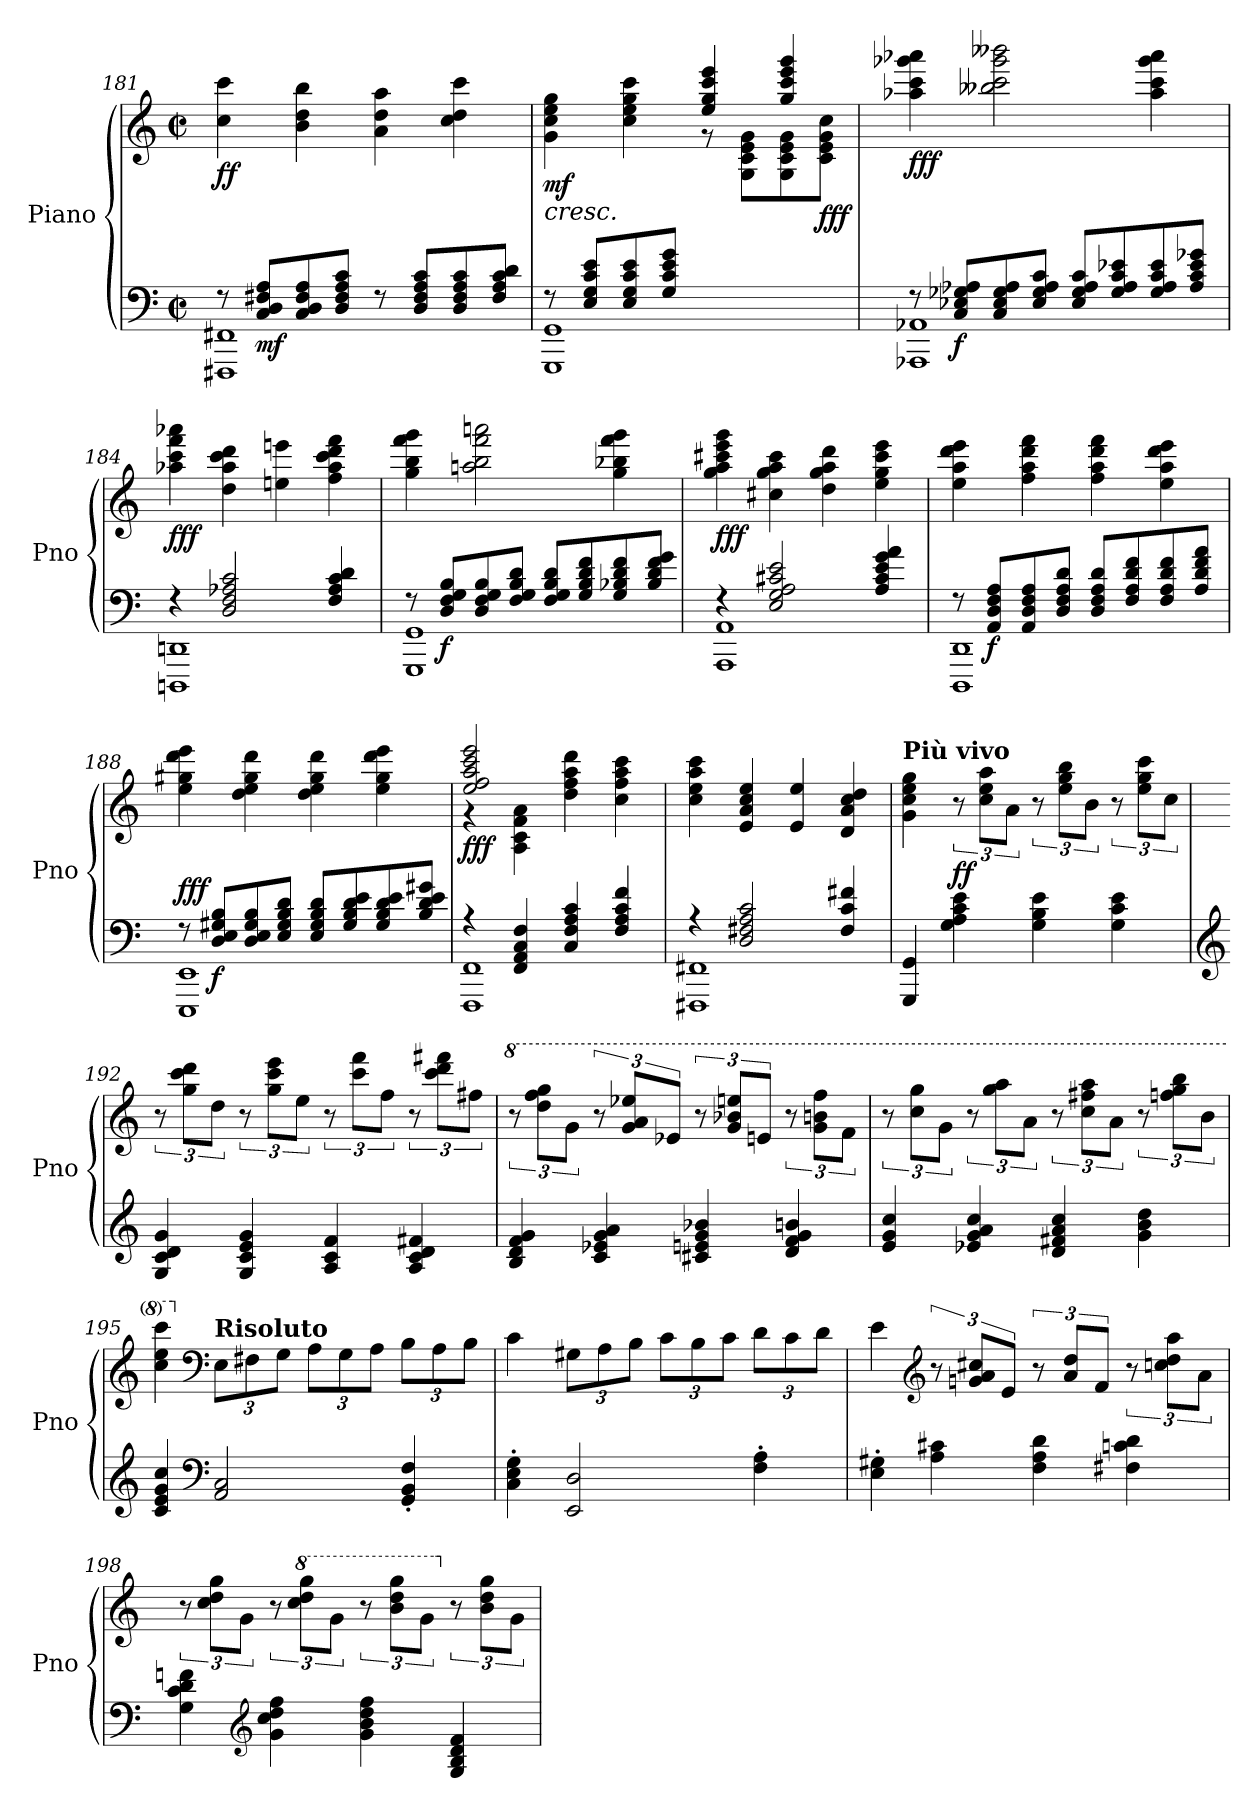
**kern	**kern	**dynam
*part1	*part1	*part1
*staff2	*staff1	*staff1/2
*I"Piano	*	*
*I'Pno	*	*
*clefF4	*clefG2	*
*k[]	*k[]	*
*M4/4	*M4/4	*
*met(c|)	*met(c|)	*
=181	=181	=181
*^	*	*
!	!	!	!LO:DY:b
8r	1FFF#X 1FF#X	4cc\ 4ccc\	ff
!	!	!	!LO:DY:b=2
8C/ 8D/ 8F#X/ 8A/L	.	.	mf
8C/ 8D/ 8F#/ 8A/	.	4b\ 4dd\ 4bb\	.
8D/ 8F#/ 8A/ 8c/J	.	.	.
8r	.	4a\ 4dd\ 4aa\	.
8D/ 8F#/ 8A/ 8c/L	.	.	.
8D/ 8F#/ 8A/ 8c/	.	4cc\ 4dd\ 4ccc\	.
8F#/ 8A/ 8c/ 8d/J	.	.	.
=182	=182	=182	=182
!	!	!	!LO:HP:b
*	*	*^	*
!	!	!	!	!LO:DY:n=1:b
8rF	1GGG 1GG	4g\ 4cc\ 4ee\ 4gg\	4rgyy	< mf
8E/ 8G/ 8c/ 8e/L	.	.	.	.
8E/ 8G/ 8c/ 8e/	.	4cc\ 4ee\ 4gg\ 4ccc\	4rgyy	.
8G/ 8c/ 8e/ 8g/J	.	.	.	.
2ryy	.	4ee/ 4gg/ 4ccc/ 4eee/	8rg	.
.	.	.	8G\ 8c\ 8e\ 8g\L	.
.	.	4gg/ 4ccc/ 4eee/ 4ggg/	8G\ 8c\ 8e\ 8g\	.
!	!	!	!	!LO:DY:n=2:b
.	.	.	8c\ 8e\ 8g\ 8cc\J	fff
*v	*v	*	*	*
*	*v	*v	*
.	.	[
!!LO:LB:g=z
=183	=183	=183
*^	*	*
!	!	!	!LO:DY:b
8rF	1AAA-X 1AA-X	4aa-X\ 4ccc\ 4ggg-X\ 4aaa-X\	fff
!	!	!	!LO:DY:b=2
8C/ 8E-X/ 8G-X/ 8A-X/L	.	.	f
8C/ 8E-/ 8G-/ 8A-/	.	2bb--X\ 2ccc\ 2ggg-\ 2bbb--X\	.
8E-/ 8G-/ 8A-/ 8c/J	.	.	.
8E-/ 8G-/ 8A-/ 8c/L	.	.	.
8G-/ 8A-/ 8c/ 8e-X/	.	.	.
8G-/ 8A-/ 8c/ 8e-/	.	4aa-\ 4ccc\ 4ggg-\ 4aaa-\	.
8A-/ 8c/ 8e-/ 8g-X/J	.	.	.
=184	=184	=184	=184
!	!	!	!LO:DY:b
4rF	1DDDn 1DDn	4aa-X\ 4ccc\ 4fff\ 4aaa-X\	fff
2D/ 2F/ 2A-X/ 2c/	.	4dd\ 4aa-\ 4ccc\ 4ddd\	.
.	.	4een\ 4eeen\	.
4F/ 4A-/ 4c/ 4d/	.	4ff\ 4aa-\ 4ccc\ 4ddd\ 4fff\	.
=185	=185	=185	=185
8rF	1GGG 1GG	4gg\ 4bb\ 4fff\ 4ggg\	.
!	!	!	!LO:DY:b=2
8D/ 8F/ 8G/ 8B/L	.	.	f
8D/ 8F/ 8G/ 8B/	.	2aan\ 2bb\ 2fff\ 2aaan\	.
8F/ 8G/ 8B/ 8d/J	.	.	.
8F/ 8G/ 8B/ 8d/L	.	.	.
8G/ 8B/ 8d/ 8f/	.	.	.
8G/ 8B-X/ 8d/ 8f/	.	4gg\ 4bb-X\ 4fff\ 4ggg\	.
8B-/ 8d/ 8f/ 8g/J	.	.	.
!!LO:LB:g=z
=186	=186	=186	=186
!	!	!	!LO:DY:b
4rF	1AAA 1AA	4gg\ 4aa\ 4ccc#X\ 4eee\ 4ggg\	fff
2E/ 2G/ 2A/ 2c#X/ 2e/	.	4cc#X\ 4gg\ 4aa\ 4ccc#\	.
.	.	4dd\ 4gg\ 4aa\ 4ddd\	.
4A/ 4c#/ 4e/ 4g/ 4a/	.	4ee\ 4gg\ 4ccc#\ 4eee\	.
=187	=187	=187	=187
8rF	1DDD 1DD	4ee\ 4aa\ 4ddd\ 4eee\	.
!	!	!	!LO:DY:b=2
8AA/ 8D/ 8F/ 8A/L	.	.	f
8AA/ 8D/ 8F/ 8A/	.	4ff\ 4aa\ 4ddd\ 4fff\	.
8D/ 8F/ 8A/ 8d/J	.	.	.
8D/ 8F/ 8A/ 8d/L	.	4ff\ 4aa\ 4ddd\ 4fff\	.
8F/ 8A/ 8d/ 8f/	.	.	.
8F/ 8A/ 8d/ 8f/	.	4ee\ 4aa\ 4ddd\ 4eee\	.
8A/ 8d/ 8f/ 8a/J	.	.	.
=188	=188	=188	=188
!	!	!	!LO:DY:a=2
8rF	1EEE 1EE	4ee\ 4gg#X\ 4ddd\ 4eee\	fff
!	!	!	!LO:DY:b=2
8D/ 8E/ 8G#X/ 8B/L	.	.	f
8D/ 8E/ 8G#/ 8B/	.	4dd\ 4ee\ 4gg#\ 4ddd\	.
8E/ 8G#/ 8B/ 8d/J	.	.	.
8E/ 8G#/ 8B/ 8d/L	.	4dd\ 4ee\ 4gg#\ 4ddd\	.
8G#/ 8B/ 8d/ 8e/	.	.	.
8G#/ 8B/ 8d/ 8e/	.	4ee\ 4gg#\ 4ddd\ 4eee\	.
8B/ 8d/ 8e/ 8g#X/J	.	.	.
!!LO:LB:g=z
=189	=189	=189	=189
*	*	*^	*
!	!	!	!	!LO:DY:b
4r	1FFF 1FF	2ee/ 2ff/ 2aa/ 2ccc/ 2eee/	4rg	fff
4FF/ 4AA/ 4C/ 4F/	.	.	4A\ 4c\ 4f\ 4a\	.
4C/ 4F/ 4A/ 4c/	.	4dd\ 4ff\ 4aa\ 4ddd\	2rddyy	.
4F/ 4A/ 4c/ 4f/	.	4cc\ 4ff\ 4aa\ 4ccc\	.	.
*	*	*v	*v	*
=190	=190	=190	=190
4r	1FFF#X 1FF#X	4cc\ 4ee\ 4aa\ 4ccc\	.
2D/ 2F#X/ 2A/ 2c/	.	4e/ 4a/ 4cc/ 4ee/	.
.	.	4e/ 4ee/	.
4F#/ 4c/ 4f#X/	.	4d/ 4a/ 4cc/ 4dd/	.
*v	*v	*	*
=191	=191	=191
!	!LO:TX:a:B:t=Più vivo	!
4GGG/ 4GG/	4g\ 4cc\ 4ee\ 4gg\	.
!	!	!LO:DY:b
4G\ 4A\ 4c\ 4e\	12r	ff
.	12cc\ 12ee\ 12aa\L	.
.	12a\J	.
4G\ 4B\ 4e\	12r	.
.	12ee\ 12gg\ 12bb\L	.
.	12b\J	.
4G\ 4c\ 4e\	12r	.
.	12ee\ 12gg\ 12ccc\L	.
.	12cc\J	.
!!LO:PB:g=z
=192	=192	=192
*clefG2	*	*
4G/ 4c/ 4d/ 4g/	12r	.
.	12gg\ 12ccc\ 12ddd\L	.
.	12dd\J	.
4G/ 4c/ 4e/ 4g/	12r	.
.	12gg\ 12ccc\ 12eee\L	.
.	12ee\J	.
4A/ 4c/ 4f/	12r	.
.	12ccc\ 12fff\L	.
.	12ff\J	.
4A/ 4c/ 4d/ 4f#X/	12r	.
.	12ccc\ 12ddd\ 12fff#X\L	.
.	12ff#X\J	.
=193	=193	=193
*	*8va	*
4B/ 4d/ 4f/ 4g/	12r	.
.	12ddd\ 12fff\ 12ggg\L	.
.	12gg\J	.
4c/ 4e-X/ 4g/ 4a/	12r	.
.	12gg/ 12aa/ 12eee-X/L	.
.	12ee-X/J	.
4c#X/ 4en/ 4g/ 4b-X/	12r	.
.	12gg/ 12bb-X/ 12eeen/L	.
.	12een/J	.
4d/ 4f/ 4g/ 4bn/	12r	.
.	12gg\ 12bbn\ 12fff\L	.
.	12ff\J	.
=194	=194	=194
4e/ 4g/ 4cc/	12r	.
.	12ccc\ 12ggg\L	.
.	12gg\J	.
4e-X/ 4g/ 4a/ 4cc/	12r	.
.	12ggg\ 12aaa\L	.
.	12aa\J	.
4d/ 4f#X/ 4a/ 4cc/	12r	.
.	12ccc\ 12fff#X\ 12aaa\L	.
.	12aa\J	.
4g\ 4b\ 4dd\	12r	.
.	12fffn\ 12ggg\ 12bbb\L	.
.	12bb\J	.
!!LO:LB:g=z
=195	=195	=195
4c/ 4e/ 4g/ 4cc/	4ccc\ 4eee\ 4cccc\	.
*clefF4	*clefF4	*
*	*X8va	*
*	*Xbrackettup	*
!	!LO:TX:a:B:t=Risoluto	!
2AA/ 2C/	12E\L	.
.	12F#X\	.
.	12G\J	.
.	12A\L	.
.	12G\	.
.	12A\J	.
4GG/' 4BB/' 4F/'	12B\L	.
.	12A\	.
.	12B\J	.
=196	=196	=196
4C\' 4E\' 4G\'	4c\	.
2EE/ 2D/	12G#X\L	.
.	12A\	.
.	12B\J	.
.	12c\L	.
.	12B\	.
.	12c\J	.
4F\' 4A\'	12d\L	.
.	12c\	.
.	12d\J	.
=197	=197	=197
4E\' 4G#X\'	4e\	.
*	*clefG2	*
*	*brackettup	*
4A\ 4c#X\	12r	.
.	12gn/ 12a/ 12cc#X/L	.
.	12e/J	.
4F\ 4A\ 4d\	12r	.
.	12a/ 12dd/L	.
.	12f/J	.
4F#X\ 4cn\ 4d\	12r	.
.	12ccn\ 12dd\ 12aa\L	.
.	12a\J	.
=198	=198	=198
4G\ 4c\ 4d\ 4fn\	12r	.
.	12cc\ 12dd\ 12gg\L	.
*clefG2	*	*
.	12g\J	.
4g\ 4cc\ 4dd\ 4ff\	12r	.
*	*8va	*
.	12ccc\ 12ddd\ 12ggg\L	.
.	12gg\J	.
4g\ 4b\ 4dd\ 4ff\	12r	.
.	12bb\ 12ddd\ 12ggg\L	.
.	12gg\J	.
*	*X8va	*
4G/ 4B/ 4d/ 4f/	12r	.
.	12b\ 12dd\ 12gg\L	.
.	12g\J	.
=	=	=
*-	*-	*-
